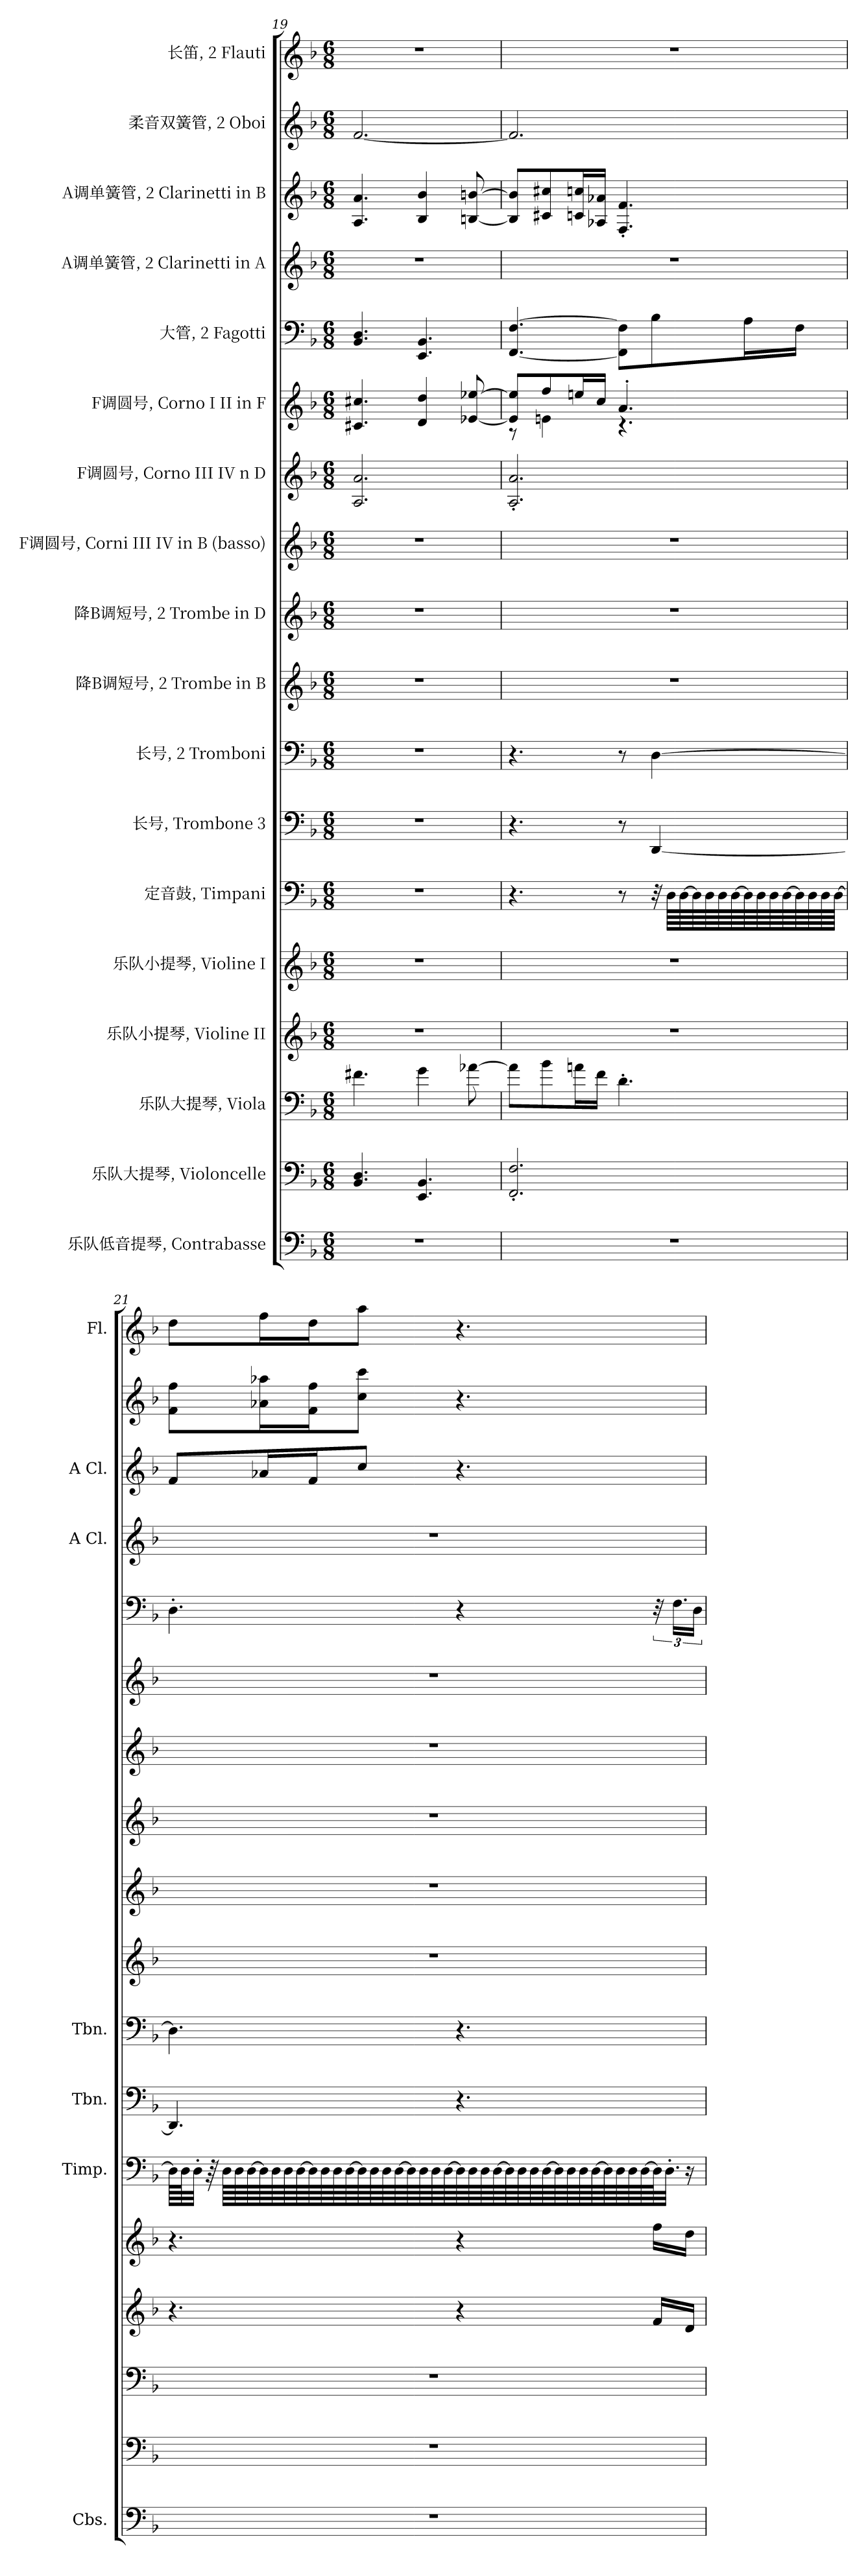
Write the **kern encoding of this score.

**kern	**kern	**kern	**kern	**kern	**kern	**kern	**kern	**kern	**kern	**kern	**kern	**kern	**kern	**kern	**kern	**kern	**kern
*part18	*part17	*part16	*part15	*part14	*part13	*part12	*part11	*part10	*part9	*part8	*part7	*part6	*part5	*part4	*part3	*part2	*part1
*staff18	*staff17	*staff16	*staff15	*staff14	*staff13	*staff12	*staff11	*staff10	*staff9	*staff8	*staff7	*staff6	*staff5	*staff4	*staff3	*staff2	*staff1
*I"乐队低音提琴, Contrabasse	*I"乐队大提琴, Violoncelle	*I"乐队大提琴, Viola	*I"乐队小提琴, Violine II	*I"乐队小提琴, Violine I	*I"定音鼓, Timpani	*I"长号, Trombone 3	*I"长号, 2 Tromboni	*I"降B调短号, 2 Trombe in B	*I"降B调短号, 2 Trombe in D	*I"F调圆号, Corni III IV in B (basso)	*I"F调圆号, Corno III IV n D	*I"F调圆号, Corno I II in F	*I"大管, 2 Fagotti	*I"A调单簧管, 2 Clarinetti in A	*I"A调单簧管, 2 Clarinetti in B	*I"柔音双簧管, 2 Oboi	*I"长笛, 2 Flauti
*I'Cbs.	*	*	*	*	*I'Timp.	*I'Tbn.	*I'Tbn.	*	*	*	*	*	*	*I'A Cl.	*I'A Cl.	*	*I'Fl.
*clefF4	*clefF4	*clefF4	*clefG2	*clefG2	*clefF4	*clefF4	*clefF4	*clefG2	*clefG2	*clefG2	*clefG2	*clefG2	*clefF4	*clefG2	*clefG2	*clefG2	*clefG2
*ITrd7c12	*	*	*	*	*	*	*	*ITrd1c2	*ITrd1c2	*ITrd4c7	*ITrd4c7	*ITrd4c7	*	*ITrd1c2	*ITrd1c2	*ITrd2c3	*
*k[b-]	*k[b-]	*k[b-]	*k[b-]	*k[b-]	*k[b-]	*k[b-]	*k[b-]	*k[b-e-a-]	*k[b-e-a-]	*k[b-e-]	*k[b-e-]	*k[b-e-]	*k[b-]	*k[b-e-a-]	*k[b-e-a-]	*k[f#c#]	*k[b-]
*M6/8	*M6/8	*M6/8	*M6/8	*M6/8	*M6/8	*M6/8	*M6/8	*M6/8	*M6/8	*M6/8	*M6/8	*M6/8	*M6/8	*M6/8	*M6/8	*M6/8	*M6/8
*MM91	*MM91	*MM91	*MM91	*MM91	*MM91	*MM91	*MM91	*MM91	*MM91	*MM91	*MM91	*MM91	*MM91	*MM91	*MM91	*MM91	*MM91
=19	=19	=19	=19	=19	=19	=19	=19	=19	=19	=19	=19	=19	=19	=19	=19	=19	=19
2.r	4.BB-/ 4.D/	4.f#X\	2.r	2.r	2.r	2.r	2.r	2.r	2.r	2.r	2.D/ 2.d/	4.F#X/ 4.f#X/	4.BB-/ 4.D/	2.r	4.G/ 4.g/	[2.d/	2.r
.	4.EE/ 4.BB-/	4g\	.	.	.	.	.	.	.	.	.	4G/ 4g/	4.EE/ 4.BB-/	.	4A-/ 4a-/	.	.
.	.	[8a-X\	.	.	.	.	.	.	.	.	.	[8A-X/ [8a-X/	.	.	[8An/ [8an/	.	.
=20	=20	=20	=20	=20	=20	=20	=20	=20	=20	=20	=20	=20	=20	=20	=20	=20	=20
*	*	*	*	*	*	*	*	*	*	*	*	*	*	*	*	*	*MM91
*	*	*	*	*	*	*	*	*	*	*	*	*^	*	*	*	*	*
2.r	2.FF/' 2.F/'	8a-\L]	2.r	2.r	4.r	4.r	4.r	2.r	2.r	2.r	2.D/' 2.d/'	8A-/] 8a-/]L	8r	[4.FF/ [4.F/	2.r	8A/] 8a/]L	2.d/]	2.r
.	.	8b-\	.	.	.	.	.	.	.	.	.	8b-/	4An\	.	.	8Bn/ 8bn/	.	.
.	.	16an\L	.	.	.	.	.	.	.	.	.	16an/L	.	.	.	16B-X/ 16b-X/L	.	.
.	.	16f\JJ	.	.	.	.	.	.	.	.	.	16f/JJ	.	.	.	16G-X/ 16g-X/JJ	.	.
.	.	4.d'\	.	.	8r	8r	8r	.	.	.	.	4.d'/	4.r	8FF\] 8F\]L	.	4.E-/' 4.e-/'	.	.
.	.	.	.	.	32r	[4DD/	[4D\	.	.	.	.	.	.	8B-\	.	.	.	.
.	.	.	.	.	64D\LLLL	.	.	.	.	.	.	.	.	.	.	.	.	.
.	.	.	.	.	[64D\	.	.	.	.	.	.	.	.	.	.	.	.	.
.	.	.	.	.	64D\]	.	.	.	.	.	.	.	.	.	.	.	.	.
.	.	.	.	.	64D\	.	.	.	.	.	.	.	.	.	.	.	.	.
.	.	.	.	.	64D\	.	.	.	.	.	.	.	.	.	.	.	.	.
.	.	.	.	.	[64D\	.	.	.	.	.	.	.	.	.	.	.	.	.
.	.	.	.	.	64D\]	.	.	.	.	.	.	.	.	16A\L	.	.	.	.
.	.	.	.	.	64D\	.	.	.	.	.	.	.	.	.	.	.	.	.
.	.	.	.	.	64D\	.	.	.	.	.	.	.	.	.	.	.	.	.
.	.	.	.	.	[64D\	.	.	.	.	.	.	.	.	.	.	.	.	.
.	.	.	.	.	64D\]	.	.	.	.	.	.	.	.	16F\JJ	.	.	.	.
.	.	.	.	.	64D\	.	.	.	.	.	.	.	.	.	.	.	.	.
.	.	.	.	.	64D\	.	.	.	.	.	.	.	.	.	.	.	.	.
.	.	.	.	.	[64D\JJJJ	.	.	.	.	.	.	.	.	.	.	.	.	.
*	*	*	*	*	*	*	*	*	*	*	*	*v	*v	*	*	*	*	*
!!LO:PB:g=z
=21	=21	=21	=21	=21	=21	=21	=21	=21	=21	=21	=21	=21	=21	=21	=21	=21	=21
*	*	*	*	*	*	*	*	*	*	*	*	*	*	*	*	*	*MM94
2.r	2.r	2.r	4.r	4.r	64D\LLLL]	4.DD/]	4.D\]	2.r	2.r	2.r	2.r	2.r	4.D'\	2.r	8e-/L	8d\ 8dd\L	8dd\L
.	.	.	.	.	64D\J	.	.	.	.	.	.	.	.	.	.	.	.
.	.	.	.	.	32D'\JJJ	.	.	.	.	.	.	.	.	.	.	.	.
.	.	.	.	.	64r	.	.	.	.	.	.	.	.	.	.	.	.
.	.	.	.	.	64D\LLLL	.	.	.	.	.	.	.	.	.	.	.	.
.	.	.	.	.	64D\	.	.	.	.	.	.	.	.	.	.	.	.
.	.	.	.	.	[64D\	.	.	.	.	.	.	.	.	.	.	.	.
*	*	*	*	*	*	*	*	*	*	*	*	*	*	*	*	*	*MM100
.	.	.	.	.	64D\]	.	.	.	.	.	.	.	.	.	16g-X/L	16fn\ 16ffn\L	16ff\L
.	.	.	.	.	64D\	.	.	.	.	.	.	.	.	.	.	.	.
.	.	.	.	.	64D\	.	.	.	.	.	.	.	.	.	.	.	.
.	.	.	.	.	[64D\	.	.	.	.	.	.	.	.	.	.	.	.
.	.	.	.	.	64D\]	.	.	.	.	.	.	.	.	.	16e-/J	16d\ 16dd\J	16dd\J
.	.	.	.	.	64D\	.	.	.	.	.	.	.	.	.	.	.	.
.	.	.	.	.	64D\	.	.	.	.	.	.	.	.	.	.	.	.
.	.	.	.	.	[64D\	.	.	.	.	.	.	.	.	.	.	.	.
.	.	.	.	.	64D\]	.	.	.	.	.	.	.	.	.	8b-/J	8a\ 8aa\J	8aa\J
.	.	.	.	.	64D\	.	.	.	.	.	.	.	.	.	.	.	.
.	.	.	.	.	64D\	.	.	.	.	.	.	.	.	.	.	.	.
.	.	.	.	.	[64D\	.	.	.	.	.	.	.	.	.	.	.	.
.	.	.	.	.	64D\]	.	.	.	.	.	.	.	.	.	.	.	.
.	.	.	.	.	64D\	.	.	.	.	.	.	.	.	.	.	.	.
.	.	.	.	.	64D\	.	.	.	.	.	.	.	.	.	.	.	.
.	.	.	.	.	[64D\	.	.	.	.	.	.	.	.	.	.	.	.
*	*	*	*	*	*	*	*	*	*	*	*	*	*	*	*	*	*MM86
.	.	.	4r	4r	64D\]	4.r	4.r	.	.	.	.	.	4r	.	4.r	4.r	4.r
.	.	.	.	.	64D\	.	.	.	.	.	.	.	.	.	.	.	.
.	.	.	.	.	64D\	.	.	.	.	.	.	.	.	.	.	.	.
.	.	.	.	.	[64D\	.	.	.	.	.	.	.	.	.	.	.	.
.	.	.	.	.	64D\]	.	.	.	.	.	.	.	.	.	.	.	.
.	.	.	.	.	64D\	.	.	.	.	.	.	.	.	.	.	.	.
.	.	.	.	.	64D\	.	.	.	.	.	.	.	.	.	.	.	.
.	.	.	.	.	[64D\	.	.	.	.	.	.	.	.	.	.	.	.
.	.	.	.	.	64D\]	.	.	.	.	.	.	.	.	.	.	.	.
.	.	.	.	.	64D\	.	.	.	.	.	.	.	.	.	.	.	.
.	.	.	.	.	64D\	.	.	.	.	.	.	.	.	.	.	.	.
.	.	.	.	.	[64D\	.	.	.	.	.	.	.	.	.	.	.	.
.	.	.	.	.	64D\]	.	.	.	.	.	.	.	.	.	.	.	.
.	.	.	.	.	64D\	.	.	.	.	.	.	.	.	.	.	.	.
.	.	.	.	.	64D\	.	.	.	.	.	.	.	.	.	.	.	.
.	.	.	.	.	[64D\	.	.	.	.	.	.	.	.	.	.	.	.
.	.	.	16f/LL	16ff\LL	64D\J]	.	.	.	.	.	.	.	48r	.	.	.	.
.	.	.	.	.	32.D'\JJJ	.	.	.	.	.	.	.	.	.	.	.	.
.	.	.	.	.	.	.	.	.	.	.	.	.	24.F\LL	.	.	.	.
.	.	.	16d/JJ	16dd\JJ	16r	.	.	.	.	.	.	.	.	.	.	.	.
.	.	.	.	.	.	.	.	.	.	.	.	.	24D\JJ	.	.	.	.
=	=	=	=	=	=	=	=	=	=	=	=	=	=	=	=	=	=
*-	*-	*-	*-	*-	*-	*-	*-	*-	*-	*-	*-	*-	*-	*-	*-	*-	*-
